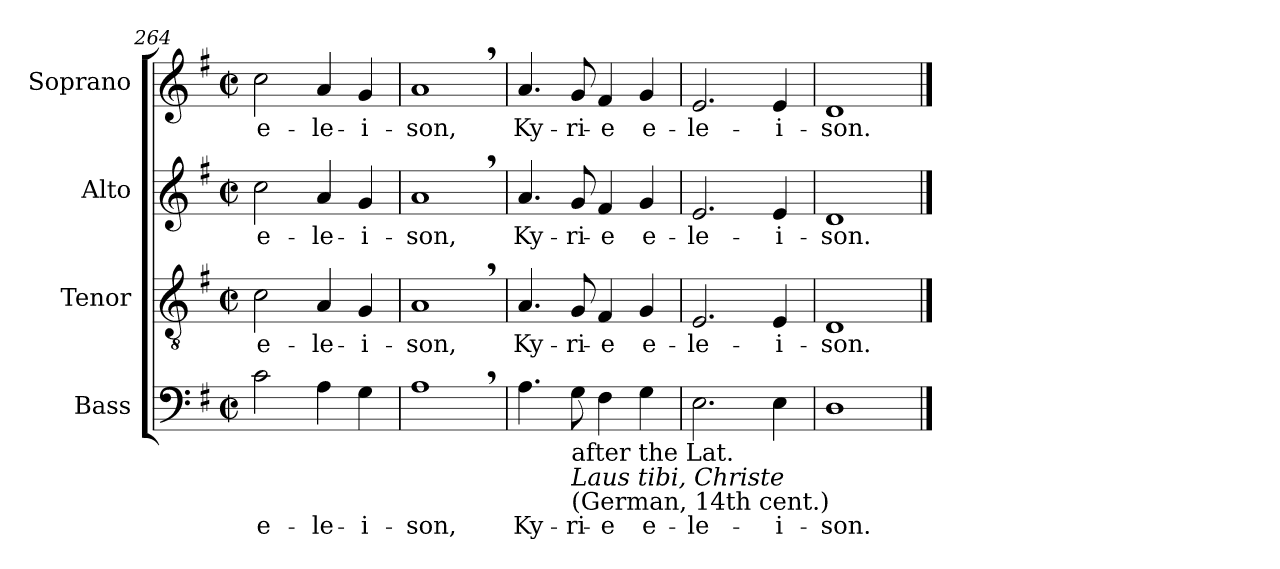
**kern	**text	**kern	**text	**kern	**text	**kern	**text
*part4	*part4	*part3	*part3	*part2	*part2	*part1	*part1
*staff4	*staff4	*staff3	*staff3	*staff2	*staff2	*staff1	*staff1
*I"Bass	*	*I"Tenor	*	*I"Alto	*	*I"Soprano	*
*I'B	*	*I'T	*	*I'A	*	*I'S	*
*clefF4	*	*clefGv2	*	*clefG2	*	*clefG2	*
*k[f#]	*	*k[f#]	*	*k[f#]	*	*k[f#]	*
*G:	*	*G:	*	*G:	*	*G:	*
*M2/2	*	*M2/2	*	*M2/2	*	*M2/2	*
*met(c|)	*	*met(c|)	*	*met(c|)	*	*met(c|)	*
=264	=264	=264	=264	=264	=264	=264	=264
!	!LO:LY:b	!	!	!	!	!	!
!	!	!	!LO:LY:b	!	!	!	!
!	!	!	!	!	!LO:LY:b	!	!
!	!	!	!	!	!	!	!LO:LY:b
2c\	e-	2c\	e-	2cc\	e-	2cc\	e-
!	!LO:LY:b	!	!	!	!	!	!
!	!	!	!LO:LY:b	!	!	!	!
!	!	!	!	!	!LO:LY:b	!	!
!	!	!	!	!	!	!	!LO:LY:b
4A\	-le-	4A/	-le-	4a/	-le-	4a/	-le-
!	!LO:LY:b	!	!	!	!	!	!
!	!	!	!LO:LY:b	!	!	!	!
!	!	!	!	!	!LO:LY:b	!	!
!	!	!	!	!	!	!	!LO:LY:b
4G\	-i-	4G/	-i-	4g/	-i-	4g/	-i-
=265	=265	=265	=265	=265	=265	=265	=265
!	!LO:LY:b	!	!	!	!	!	!
!	!	!	!LO:LY:b	!	!	!	!
!	!	!	!	!	!LO:LY:b	!	!
!	!	!	!	!	!	!	!LO:LY:b
1A,>	-son,	1A,>	-son,	1a,>	-son,	1a,>	-son,
=266	=266	=266	=266	=266	=266	=266	=266
!	!LO:LY:b	!	!	!	!	!	!
!	!	!	!LO:LY:b	!	!	!	!
!	!	!	!	!	!LO:LY:b	!	!
!	!	!	!	!	!	!	!LO:LY:b
4.A\	Ky-	4.A/	Ky-	4.a/	Ky-	4.a/	Ky-
!	!LO:LY:b	!	!	!	!	!	!
!	!	!	!LO:LY:b	!	!	!	!
!	!	!	!	!	!LO:LY:b	!	!
!LO:TX:b:t=after the Lat.	!	!	!	!	!	!	!
!LO:TX:b:i:t=Laus tibi, Christe	!	!	!	!	!	!	!
!LO:TX:b:t=(German, 14th cent.)	!	!	!	!	!	!	!
!	!	!	!	!	!	!	!LO:LY:b
8G\	-ri-	8G/	-ri-	8g/	-ri-	8g/	-ri-
!	!LO:LY:b	!	!	!	!	!	!
!	!	!	!LO:LY:b	!	!	!	!
!	!	!	!	!	!LO:LY:b	!	!
!	!	!	!	!	!	!	!LO:LY:b
4F#\	-e	4F#/	-e	4f#/	-e	4f#/	-e
!	!LO:LY:b	!	!	!	!	!	!
!	!	!	!LO:LY:b	!	!	!	!
!	!	!	!	!	!LO:LY:b	!	!
!	!	!	!	!	!	!	!LO:LY:b
4G\	e-	4G/	e-	4g/	e-	4g/	e-
=267	=267	=267	=267	=267	=267	=267	=267
!	!LO:LY:b	!	!	!	!	!	!
!	!	!	!LO:LY:b	!	!	!	!
!	!	!	!	!	!LO:LY:b	!	!
!	!	!	!	!	!	!	!LO:LY:b
2.E\	-le-	2.E/	-le-	2.e/	-le-	2.e/	-le-
!	!LO:LY:b	!	!	!	!	!	!
!	!	!	!LO:LY:b	!	!	!	!
!	!	!	!	!	!LO:LY:b	!	!
!	!	!	!	!	!	!	!LO:LY:b
4E\	-i-	4E/	-i-	4e/	-i-	4e/	-i-
=268	=268	=268	=268	=268	=268	=268	=268
!	!LO:LY:b	!	!	!	!	!	!
!	!	!	!LO:LY:b	!	!	!	!
!	!	!	!	!	!LO:LY:b	!	!
!	!	!	!	!	!	!	!LO:LY:b
1D	-son.	1D	-son.	1d	-son.	1d	-son.
==	==	==	==	==	==	==	==
*-	*-	*-	*-	*-	*-	*-	*-
